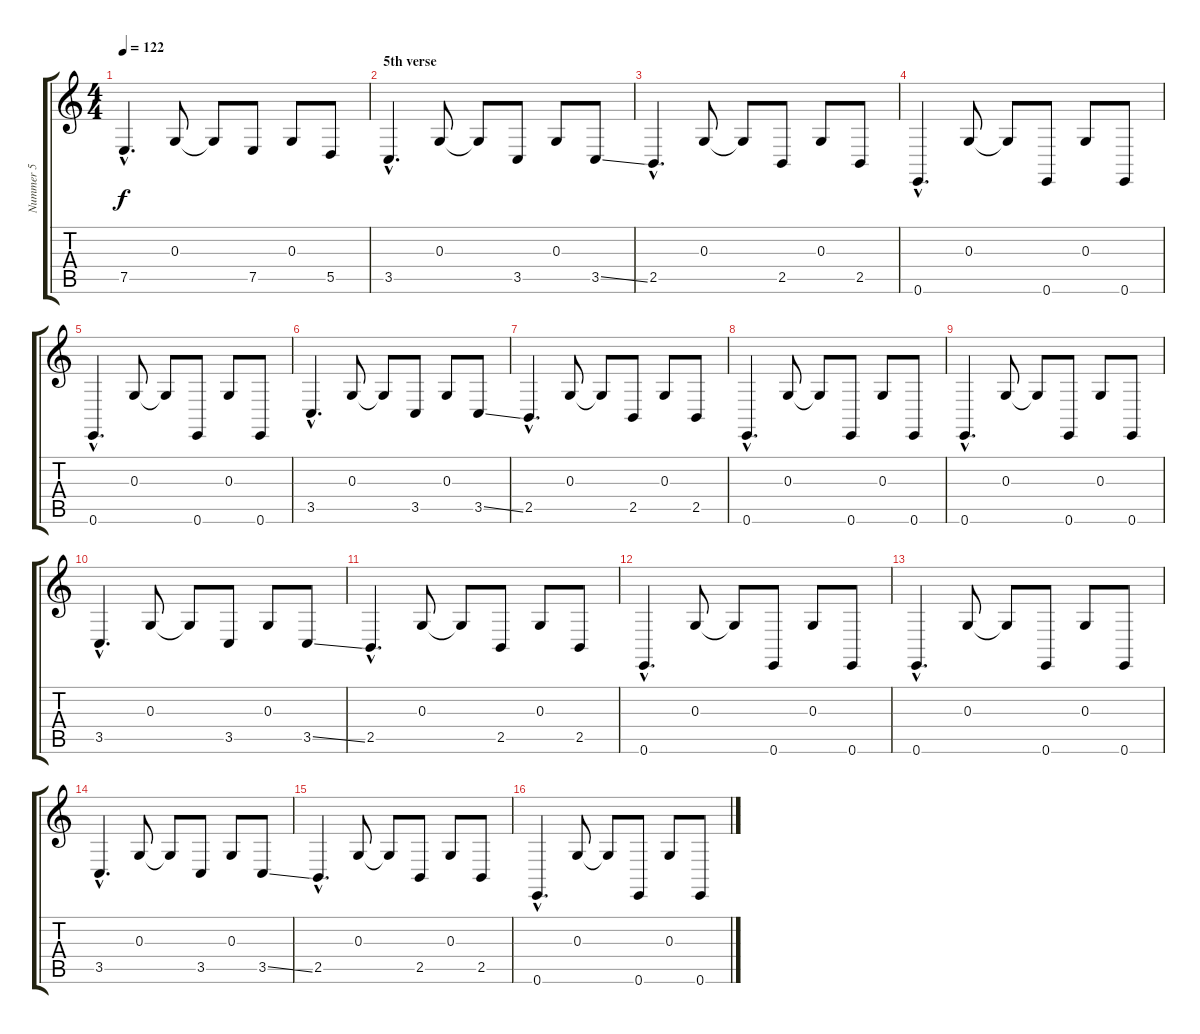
\track ("Nummer 5" "Nummer 5") {instrument tuba}
\staff {score tabs}
\tuning (E4 B3 G3 D3 A2 E2) {hide}
\ts (4 4)
\tempo 122
\clef g2
\ks c
7.5{hac}.4{d dy f} 0.3.8 0.3{t}.8 7.5.8 0.3.8 5.5.8 |
\section ("" "5th verse")
3.5{hac}.4{d} 0.3.8 0.3{t}.8 3.5.8 0.3.8 3.5{ss}.8 |
2.5{hac}.4{d} 0.3.8 0.3{t}.8 2.5.8 0.3.8 2.5.8 |
0.6{hac}.4{d} 0.3.8 0.3{t}.8 0.6.8 0.3.8 0.6.8 |
0.6{hac}.4{d} 0.3.8 0.3{t}.8 0.6.8 0.3.8 0.6.8 |
3.5{hac}.4{d} 0.3.8 0.3{t}.8 3.5.8 0.3.8 3.5{ss}.8 |
2.5{hac}.4{d} 0.3.8 0.3{t}.8 2.5.8 0.3.8 2.5.8 |
0.6{hac}.4{d} 0.3.8 0.3{t}.8 0.6.8 0.3.8 0.6.8 |
0.6{hac}.4{d} 0.3.8 0.3{t}.8 0.6.8 0.3.8 0.6.8 |
3.5{hac}.4{d} 0.3.8 0.3{t}.8 3.5.8 0.3.8 3.5{ss}.8 |
2.5{hac}.4{d} 0.3.8 0.3{t}.8 2.5.8 0.3.8 2.5.8 |
0.6{hac}.4{d} 0.3.8 0.3{t}.8 0.6.8 0.3.8 0.6.8 |
0.6{hac}.4{d} 0.3.8 0.3{t}.8 0.6.8 0.3.8 0.6.8 |
3.5{hac}.4{d} 0.3.8 0.3{t}.8 3.5.8 0.3.8 3.5{ss}.8 |
2.5{hac}.4{d} 0.3.8 0.3{t}.8 2.5.8 0.3.8 2.5.8 |
0.6{hac}.4{d} 0.3.8 0.3{t}.8 0.6.8 0.3.8 0.6.8
